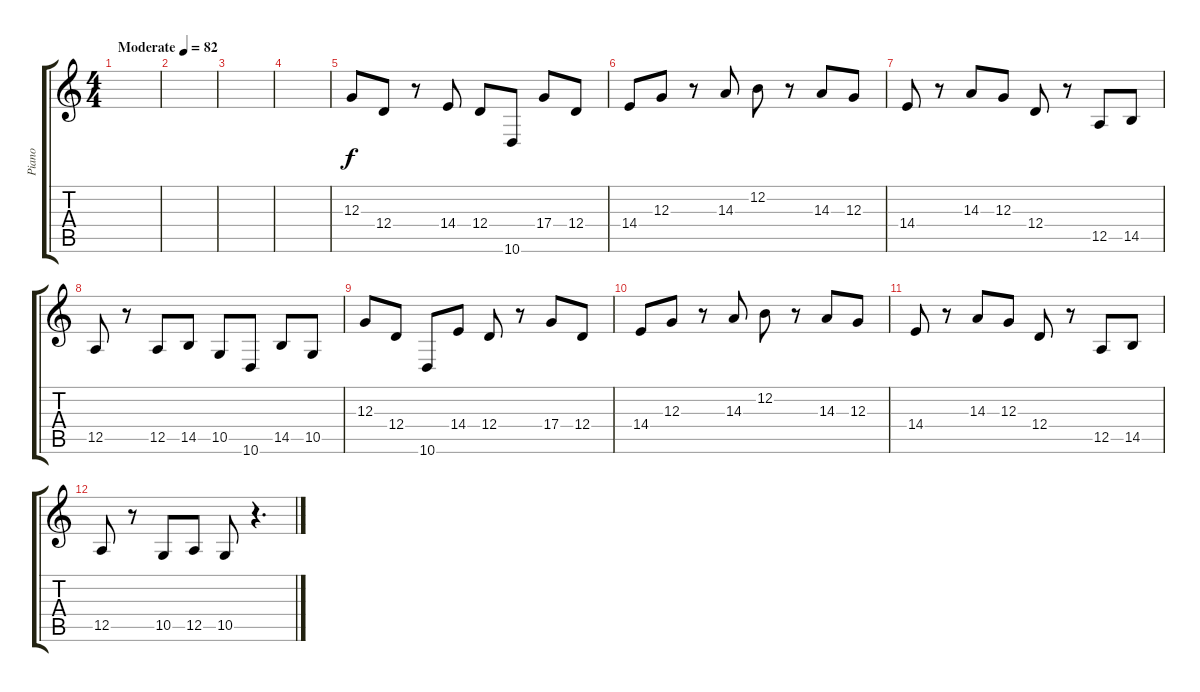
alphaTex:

\track ("Piano" "Piano") {instrument electricpiano1}
\staff {score tabs}
\tuning (E4 B3 G3 D3 A2 E2) {hide}
\ts (4 4)
\tempo (82 "Moderate")
\clef g2
\ks c
|
|
|
|
12.3.8 12.4.8 r.8 14.4.8 12.4.8 10.6.8 17.4.8 12.4.8 |
14.4.8 12.3.8 r.8 14.3.8 12.2.8 r.8 14.3.8 12.3.8 |
14.4.8 r.8 14.3.8 12.3.8 12.4.8 r.8 12.5.8 14.5.8 |
12.5.8 r.8 12.5.8 14.5.8 10.5.8 10.6.8 14.5.8 10.5.8 |
12.3.8 12.4.8 10.6.8 14.4.8 12.4.8 r.8 17.4.8 12.4.8 |
14.4.8 12.3.8 r.8 14.3.8 12.2.8 r.8 14.3.8 12.3.8 |
14.4.8 r.8 14.3.8 12.3.8 12.4.8 r.8 12.5.8 14.5.8 |
12.5.8 r.8 10.5.8 12.5.8 10.5.8 r.4{d}
